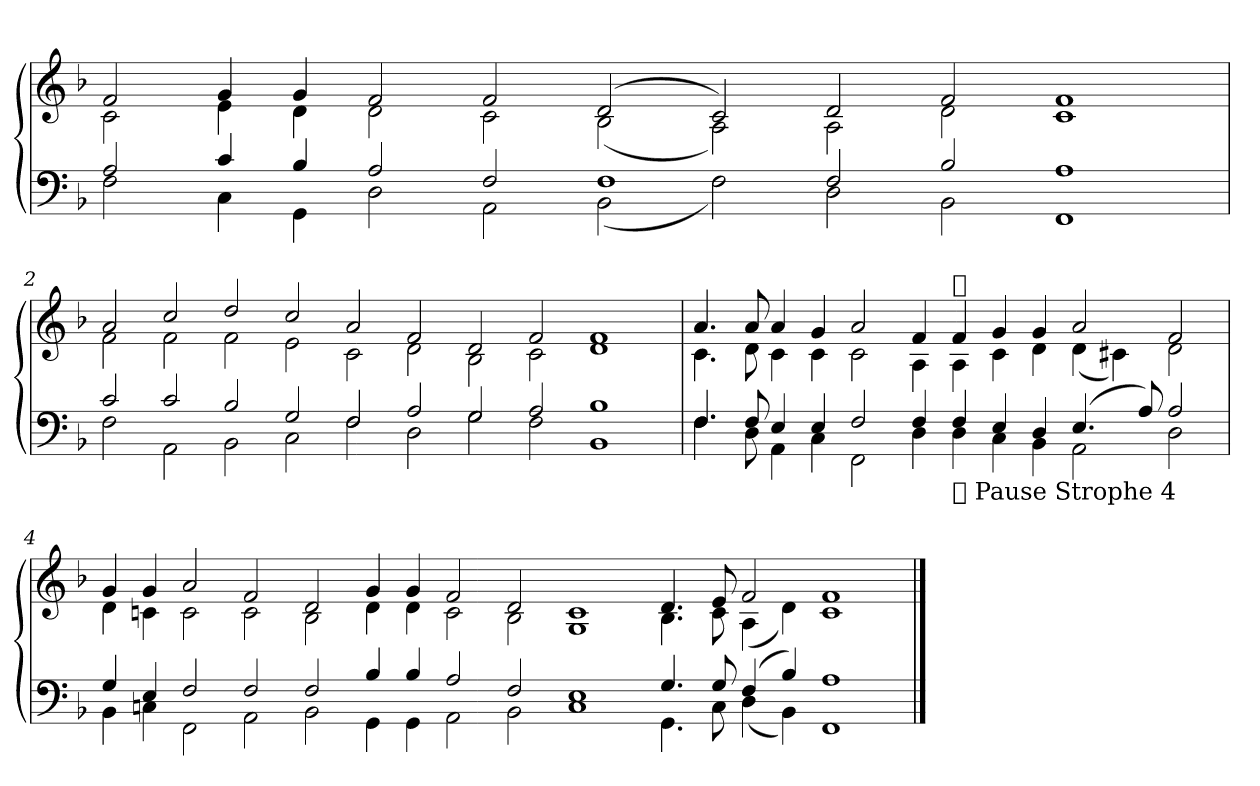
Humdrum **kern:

**kern	**kern
*part1	*part1
*staff2	*staff1
*clefF4	*clefG2
*k[b-]	*k[b-]
*F:	*F:
=1	=1
*^	*^
2A	2F	2f	2c
4c	4C	4g	4e
4B-	4GG	4g	4d
2A	2D	2f	2d
2F	2AA	2f	2c
1F	(2BB-	(2d	(2B-
.	2F)	2c)	2A)
2F	2D	2d	2A
2B-	2BB-	2f	2d
1A	1FF	1f	1c
=2	=2	=2	=2
2c	2F	2a	2f
2c	2AA	2cc	2f
2B-	2BB-	2dd	2f
2G	2C	2cc	2e
2F	2F	2a	2c
2A	2D	2f	2d
2G	2G	2d	2B-
2A	2F	2f	2c
1B-	1BB-	1f	1d
=3	=3	=3	=3
4.F	4.F	4.a	4.c
8F	8D	8a	8d
4E	4AA	4a	4c
4E	4C	4g	4c
2F	2FF	2a	2c
4F	4D	4f	4A
!	!	!LO:TX:a:t=𝄽	!
!LO:TX:b:t=𝄽 Pause Strophe 4	!	!	!
4F	4D	4f	4A
4E	4C	4g	4c
4D	4BB-	4g	4d
(4.E	2AA	2a	(4d
.	.	.	4c#X)
8A)	.	.	.
2A	2D	2f	2d
=4	=4	=4	=4
4G	4BB-	4g	4d
4E	4Cn	4g	4cn
2F	2FF	2a	2c
2F	2AA	2f	2c
2F	2BB-	2d	2B-
4B-	4GG	4g	4d
4B-	4GG	4g	4d
2A	2AA	2f	2c
2F	2BB-	2d	2B-
1E	1C	1c	1G
4.G	4.GG	4.d	4.B-
8G	8C	8e	8c
(4F	(4D	2f	(4A
4B-)	4BB-)	.	4d)
1A	1FF	1f	1c
*v	*v	*	*
*	*v	*v
==	==
*-	*-
